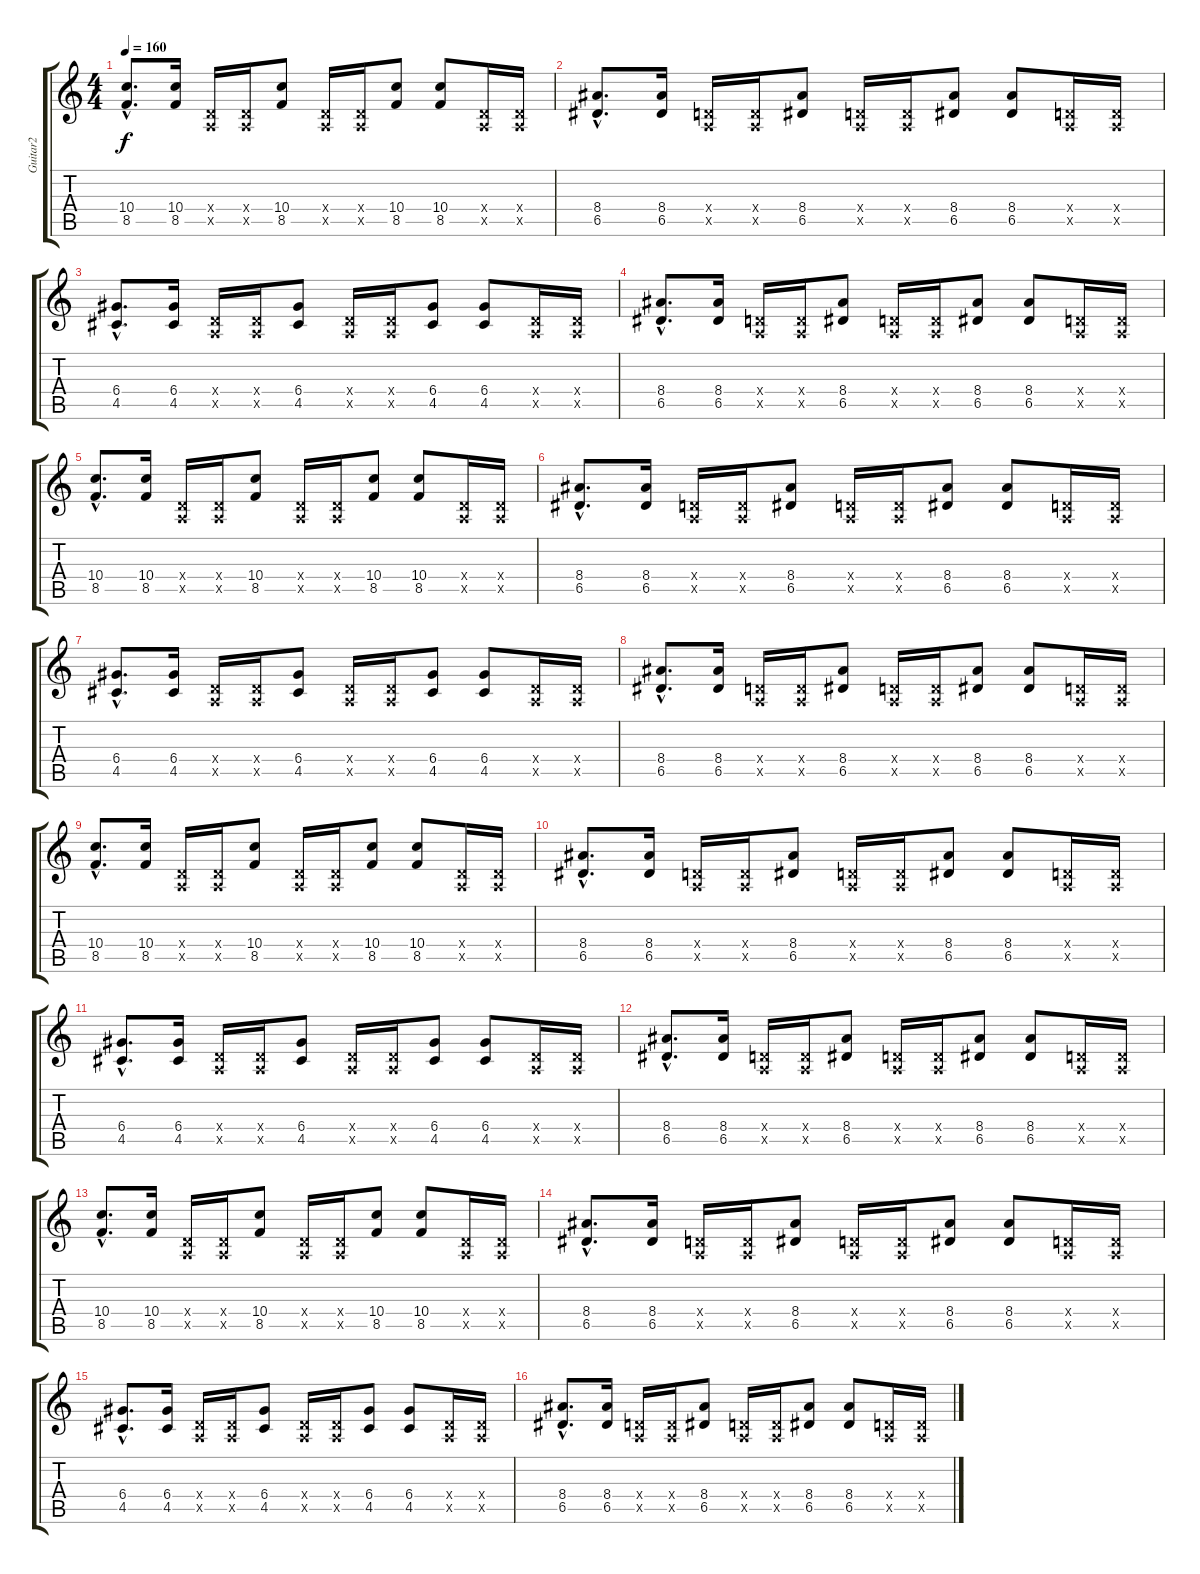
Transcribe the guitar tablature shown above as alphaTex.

\track ("Guitar2" "Guitar2") {instrument electricguitarmuted}
\staff {score tabs}
\tuning (E4 B3 G3 D3 A2 E2) {hide}
\ts (4 4)
\tempo 160
\clef g2
\ks c
(10.4{hac} 8.5{hac}).8{d dy f} (10.4 8.5).16 (0.4{x} 0.5{x}).16 (0.4{x} 0.5{x}).16 (10.4 8.5).8 (0.4{x} 0.5{x}).16 (0.4{x} 0.5{x}).16 (10.4 8.5).8 (10.4 8.5).8 (0.4{x} 0.5{x}).16 (0.4{x} 0.5{x}).16 |
(8.4{hac} 6.5{hac}).8{d} (8.4 6.5).16 (0.4{x} 0.5{x}).16 (0.4{x} 0.5{x}).16 (8.4 6.5).8 (0.4{x} 0.5{x}).16 (0.4{x} 0.5{x}).16 (8.4 6.5).8 (8.4 6.5).8 (0.4{x} 0.5{x}).16 (0.4{x} 0.5{x}).16 |
(6.4{hac} 4.5{hac}).8{d} (6.4 4.5).16 (0.4{x} 0.5{x}).16 (0.4{x} 0.5{x}).16 (6.4 4.5).8 (0.4{x} 0.5{x}).16 (0.4{x} 0.5{x}).16 (6.4 4.5).8 (6.4 4.5).8 (0.4{x} 0.5{x}).16 (0.4{x} 0.5{x}).16 |
(8.4{hac} 6.5{hac}).8{d} (8.4 6.5).16 (0.4{x} 0.5{x}).16 (0.4{x} 0.5{x}).16 (8.4 6.5).8 (0.4{x} 0.5{x}).16 (0.4{x} 0.5{x}).16 (8.4 6.5).8 (8.4 6.5).8 (0.4{x} 0.5{x}).16 (0.4{x} 0.5{x}).16 |
(10.4{hac} 8.5{hac}).8{d} (10.4 8.5).16 (0.4{x} 0.5{x}).16 (0.4{x} 0.5{x}).16 (10.4 8.5).8 (0.4{x} 0.5{x}).16 (0.4{x} 0.5{x}).16 (10.4 8.5).8 (10.4 8.5).8 (0.4{x} 0.5{x}).16 (0.4{x} 0.5{x}).16 |
(8.4{hac} 6.5{hac}).8{d} (8.4 6.5).16 (0.4{x} 0.5{x}).16 (0.4{x} 0.5{x}).16 (8.4 6.5).8 (0.4{x} 0.5{x}).16 (0.4{x} 0.5{x}).16 (8.4 6.5).8 (8.4 6.5).8 (0.4{x} 0.5{x}).16 (0.4{x} 0.5{x}).16 |
(6.4{hac} 4.5{hac}).8{d} (6.4 4.5).16 (0.4{x} 0.5{x}).16 (0.4{x} 0.5{x}).16 (6.4 4.5).8 (0.4{x} 0.5{x}).16 (0.4{x} 0.5{x}).16 (6.4 4.5).8 (6.4 4.5).8 (0.4{x} 0.5{x}).16 (0.4{x} 0.5{x}).16 |
(8.4{hac} 6.5{hac}).8{d} (8.4 6.5).16 (0.4{x} 0.5{x}).16 (0.4{x} 0.5{x}).16 (8.4 6.5).8 (0.4{x} 0.5{x}).16 (0.4{x} 0.5{x}).16 (8.4 6.5).8 (8.4 6.5).8 (0.4{x} 0.5{x}).16 (0.4{x} 0.5{x}).16 |
(10.4{hac} 8.5{hac}).8{d} (10.4 8.5).16 (0.4{x} 0.5{x}).16 (0.4{x} 0.5{x}).16 (10.4 8.5).8 (0.4{x} 0.5{x}).16 (0.4{x} 0.5{x}).16 (10.4 8.5).8 (10.4 8.5).8 (0.4{x} 0.5{x}).16 (0.4{x} 0.5{x}).16 |
(8.4{hac} 6.5{hac}).8{d} (8.4 6.5).16 (0.4{x} 0.5{x}).16 (0.4{x} 0.5{x}).16 (8.4 6.5).8 (0.4{x} 0.5{x}).16 (0.4{x} 0.5{x}).16 (8.4 6.5).8 (8.4 6.5).8 (0.4{x} 0.5{x}).16 (0.4{x} 0.5{x}).16 |
(6.4{hac} 4.5{hac}).8{d} (6.4 4.5).16 (0.4{x} 0.5{x}).16 (0.4{x} 0.5{x}).16 (6.4 4.5).8 (0.4{x} 0.5{x}).16 (0.4{x} 0.5{x}).16 (6.4 4.5).8 (6.4 4.5).8 (0.4{x} 0.5{x}).16 (0.4{x} 0.5{x}).16 |
(8.4{hac} 6.5{hac}).8{d} (8.4 6.5).16 (0.4{x} 0.5{x}).16 (0.4{x} 0.5{x}).16 (8.4 6.5).8 (0.4{x} 0.5{x}).16 (0.4{x} 0.5{x}).16 (8.4 6.5).8 (8.4 6.5).8 (0.4{x} 0.5{x}).16 (0.4{x} 0.5{x}).16 |
(10.4{hac} 8.5{hac}).8{d} (10.4 8.5).16 (0.4{x} 0.5{x}).16 (0.4{x} 0.5{x}).16 (10.4 8.5).8 (0.4{x} 0.5{x}).16 (0.4{x} 0.5{x}).16 (10.4 8.5).8 (10.4 8.5).8 (0.4{x} 0.5{x}).16 (0.4{x} 0.5{x}).16 |
(8.4{hac} 6.5{hac}).8{d} (8.4 6.5).16 (0.4{x} 0.5{x}).16 (0.4{x} 0.5{x}).16 (8.4 6.5).8 (0.4{x} 0.5{x}).16 (0.4{x} 0.5{x}).16 (8.4 6.5).8 (8.4 6.5).8 (0.4{x} 0.5{x}).16 (0.4{x} 0.5{x}).16 |
(6.4{hac} 4.5{hac}).8{d} (6.4 4.5).16 (0.4{x} 0.5{x}).16 (0.4{x} 0.5{x}).16 (6.4 4.5).8 (0.4{x} 0.5{x}).16 (0.4{x} 0.5{x}).16 (6.4 4.5).8 (6.4 4.5).8 (0.4{x} 0.5{x}).16 (0.4{x} 0.5{x}).16 |
(8.4{hac} 6.5{hac}).8{d} (8.4 6.5).16 (0.4{x} 0.5{x}).16 (0.4{x} 0.5{x}).16 (8.4 6.5).8 (0.4{x} 0.5{x}).16 (0.4{x} 0.5{x}).16 (8.4 6.5).8 (8.4 6.5).8 (0.4{x} 0.5{x}).16 (0.4{x} 0.5{x}).16
